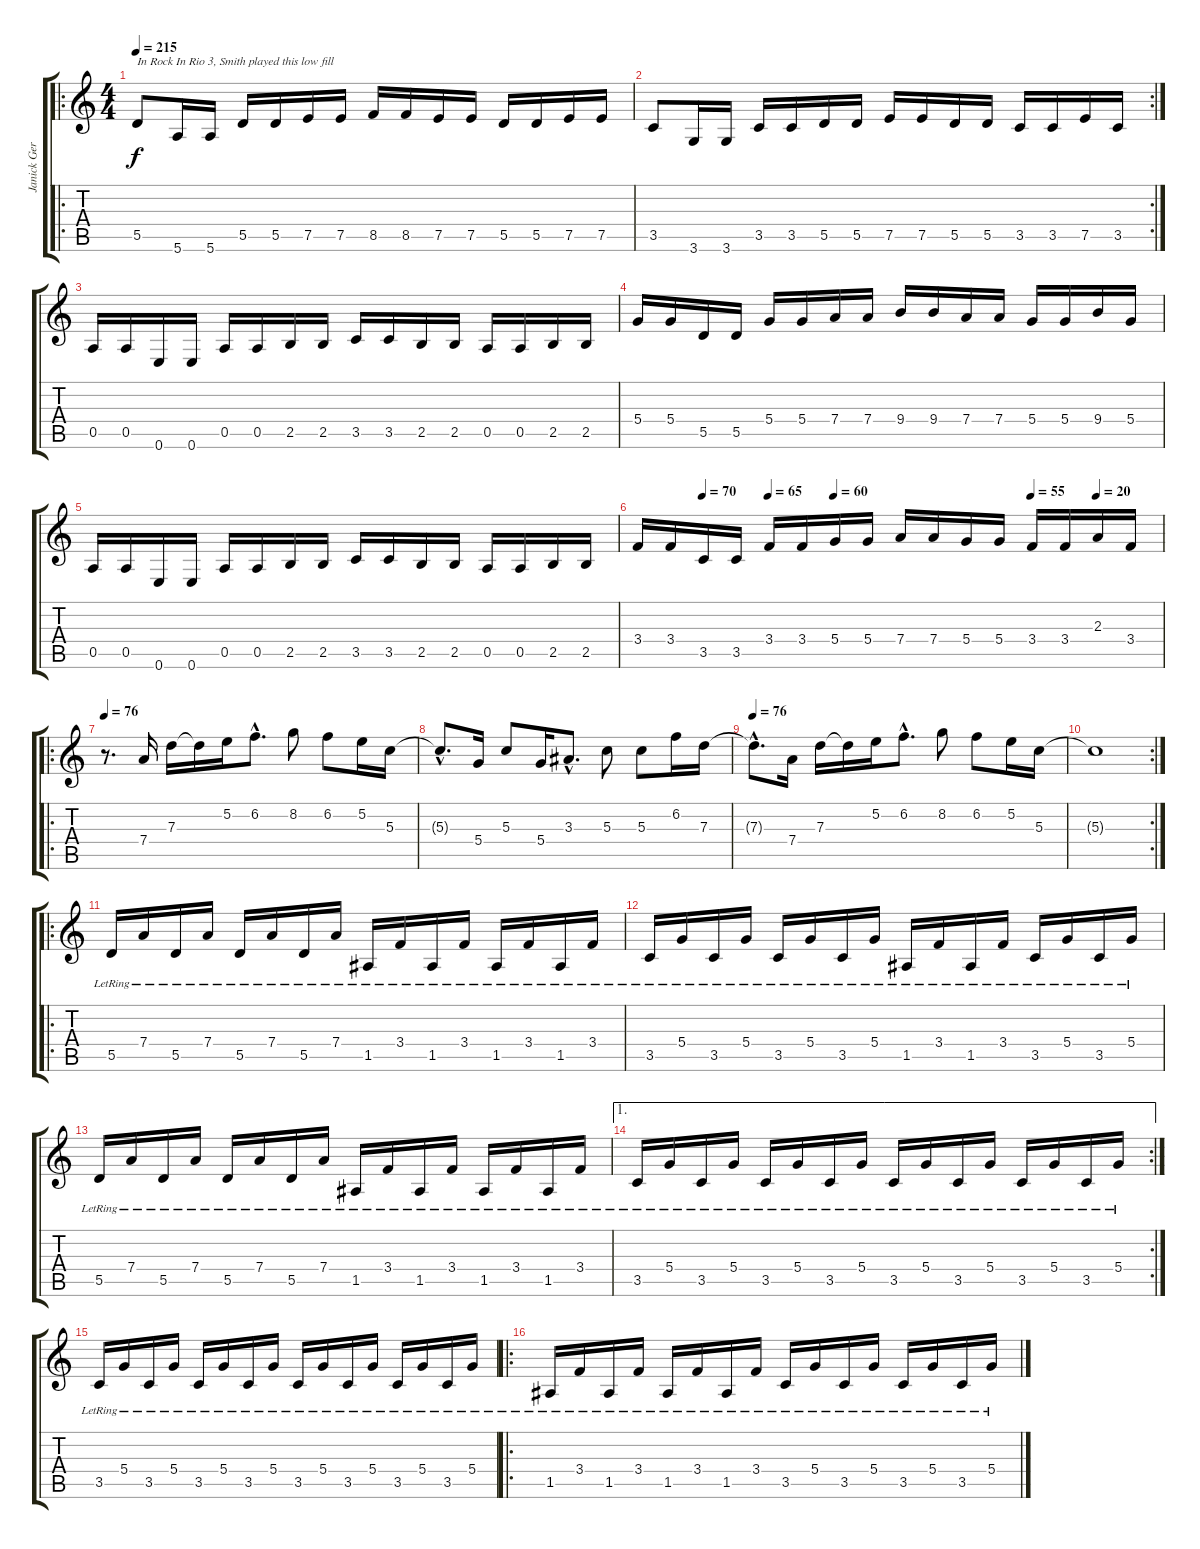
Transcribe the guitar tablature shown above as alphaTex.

\track ("Janick Gers" "Janick Ger") {instrument overdrivenguitar}
\staff {score tabs}
\tuning (E4 B3 G3 D3 A2 E2) {hide}
\ro
\ts (4 4)
\tempo 215
\clef g2
\ks c
5.5.8{txt "In Rock In Rio 3, Smith played this low fill" dy f instrument overdrivenguitar} 5.6.16 5.6.16 5.5.16 5.5.16 7.5.16 7.5.16 8.5.16 8.5.16 7.5.16 7.5.16 5.5.16 5.5.16 7.5.16 7.5.16 |
\rc 2
3.5.8 3.6.16 3.6.16 3.5.16 3.5.16 5.5.16 5.5.16 7.5.16 7.5.16 5.5.16 5.5.16 3.5.16 3.5.16 7.5.16 3.5.16 |
0.5.16 0.5.16 0.6.16 0.6.16 0.5.16 0.5.16 2.5.16 2.5.16 3.5.16 3.5.16 2.5.16 2.5.16 0.5.16 0.5.16 2.5.16 2.5.16 |
5.4.16 5.4.16 5.5.16 5.5.16 5.4.16 5.4.16 7.4.16 7.4.16 9.4.16 9.4.16 7.4.16 7.4.16 5.4.16 5.4.16 9.4.16 5.4.16 |
0.5.16 0.5.16 0.6.16 0.6.16 0.5.16 0.5.16 2.5.16 2.5.16 3.5.16 3.5.16 2.5.16 2.5.16 0.5.16 0.5.16 2.5.16 2.5.16 |
\tempo (70 0.125)
\tempo (65 0.25)
\tempo (60 0.375)
\tempo (55 0.75)
\tempo (20 0.875)
3.4.16 3.4.16 3.5.16 3.5.16 3.4.16 3.4.16 5.4.16 5.4.16 7.4.16 7.4.16 5.4.16 5.4.16 3.4.16 3.4.16 2.3.16 3.4.16 |
\ro
\tempo 76
r.8{d volume 13 instrument electricguitarjazz} 7.4.16 7.3.16 7.3{t}.16 5.2.16 6.2{hac}.8{d} 8.2.8 6.2.8 5.2.16 5.3.16 |
5.3{hac t}.8{d} 5.4.16 5.3.8 5.4.16 3.3{hac}.8{d} 5.3.8 5.3.8 6.2.16 7.3.16 |
\tempo 76
7.3{hac t}.8{d volume 13 instrument electricguitarjazz} 7.4.16 7.3.16 7.3{t}.16 5.2.16 6.2{hac}.8{d} 8.2.8 6.2.8 5.2.16 5.3.16 |
\rc 2
5.3{t}.1 |
\ro
5.5{lr}.16 7.4{lr}.16 5.5{lr}.16 7.4{lr}.16 5.5{lr}.16 7.4{lr}.16 5.5{lr}.16 7.4{lr}.16 1.5{lr}.16 3.4{lr}.16 1.5{lr}.16 3.4{lr}.16 1.5{lr}.16 3.4{lr}.16 1.5{lr}.16 3.4{lr}.16 |
3.5{lr}.16 5.4{lr}.16 3.5{lr}.16 5.4{lr}.16 3.5{lr}.16 5.4{lr}.16 3.5{lr}.16 5.4{lr}.16 1.5{lr}.16 3.4{lr}.16 1.5{lr}.16 3.4{lr}.16 3.5{lr}.16 5.4{lr}.16 3.5{lr}.16 5.4{lr}.16 |
5.5{lr}.16 7.4{lr}.16 5.5{lr}.16 7.4{lr}.16 5.5{lr}.16 7.4{lr}.16 5.5{lr}.16 7.4{lr}.16 1.5{lr}.16 3.4{lr}.16 1.5{lr}.16 3.4{lr}.16 1.5{lr}.16 3.4{lr}.16 1.5{lr}.16 3.4{lr}.16 |
\ae 1
\rc 2
3.5{lr}.16 5.4{lr}.16 3.5{lr}.16 5.4{lr}.16 3.5{lr}.16 5.4{lr}.16 3.5{lr}.16 5.4{lr}.16 3.5{lr}.16 5.4{lr}.16 3.5{lr}.16 5.4{lr}.16 3.5{lr}.16 5.4{lr}.16 3.5{lr}.16 5.4{lr}.16 |
3.5{lr}.16 5.4{lr}.16 3.5{lr}.16 5.4{lr}.16 3.5{lr}.16 5.4{lr}.16 3.5{lr}.16 5.4{lr}.16 3.5{lr}.16 5.4{lr}.16 3.5{lr}.16 5.4{lr}.16 3.5{lr}.16 5.4{lr}.16 3.5{lr}.16 5.4{lr}.16 |
\ro
1.5{lr}.16 3.4{lr}.16 1.5{lr}.16 3.4{lr}.16 1.5{lr}.16 3.4{lr}.16 1.5{lr}.16 3.4{lr}.16 3.5{lr}.16 5.4{lr}.16 3.5{lr}.16 5.4{lr}.16 3.5{lr}.16 5.4{lr}.16 3.5{lr}.16 5.4{lr}.16
